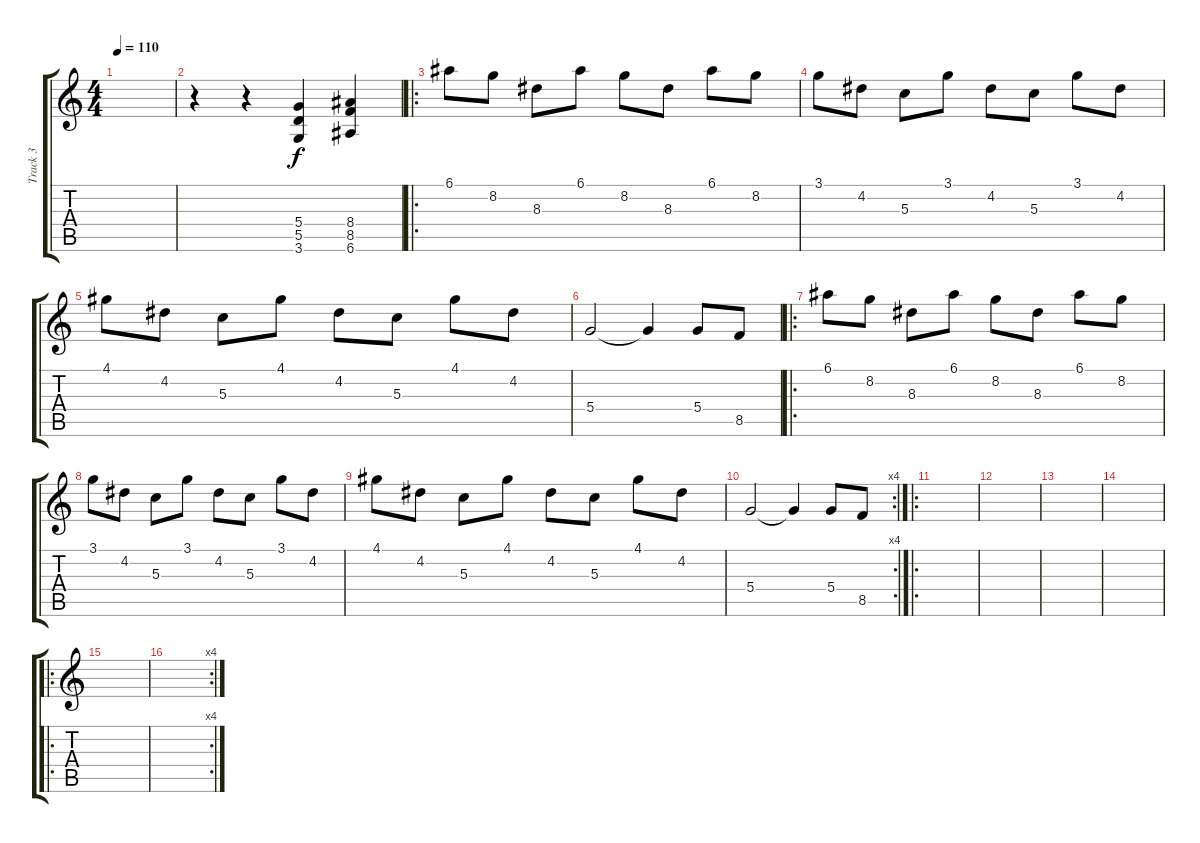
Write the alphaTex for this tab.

\track ("Track 3" "Track 3") {instrument distortionguitar}
\staff {score tabs}
\tuning (E4 B3 G3 D3 A2 E2) {hide}
\ts (4 4)
\tempo 110
\clef g2
\ks c
|
r.4 r.4 (5.4 5.5 3.6).4 (8.4 8.5 6.6).4 |
\ro
6.1.8{volume 10} 8.2.8 8.3.8 6.1.8 8.2.8 8.3.8 6.1.8 8.2.8 |
3.1.8 4.2.8 5.3.8 3.1.8 4.2.8 5.3.8 3.1.8 4.2.8 |
4.1.8 4.2.8 5.3.8 4.1.8 4.2.8 5.3.8 4.1.8 4.2.8 |
5.4.2 5.4{t}.4 5.4.8 8.5.8 |
\ro
6.1.8{volume 10} 8.2.8 8.3.8 6.1.8 8.2.8 8.3.8 6.1.8 8.2.8 |
3.1.8 4.2.8 5.3.8 3.1.8 4.2.8 5.3.8 3.1.8 4.2.8 |
4.1.8 4.2.8 5.3.8 4.1.8 4.2.8 5.3.8 4.1.8 4.2.8 |
\rc 4
5.4.2 5.4{t}.4 5.4.8 8.5.8 |
\ro
|
|
|
|
\ro
|
\rc 4
